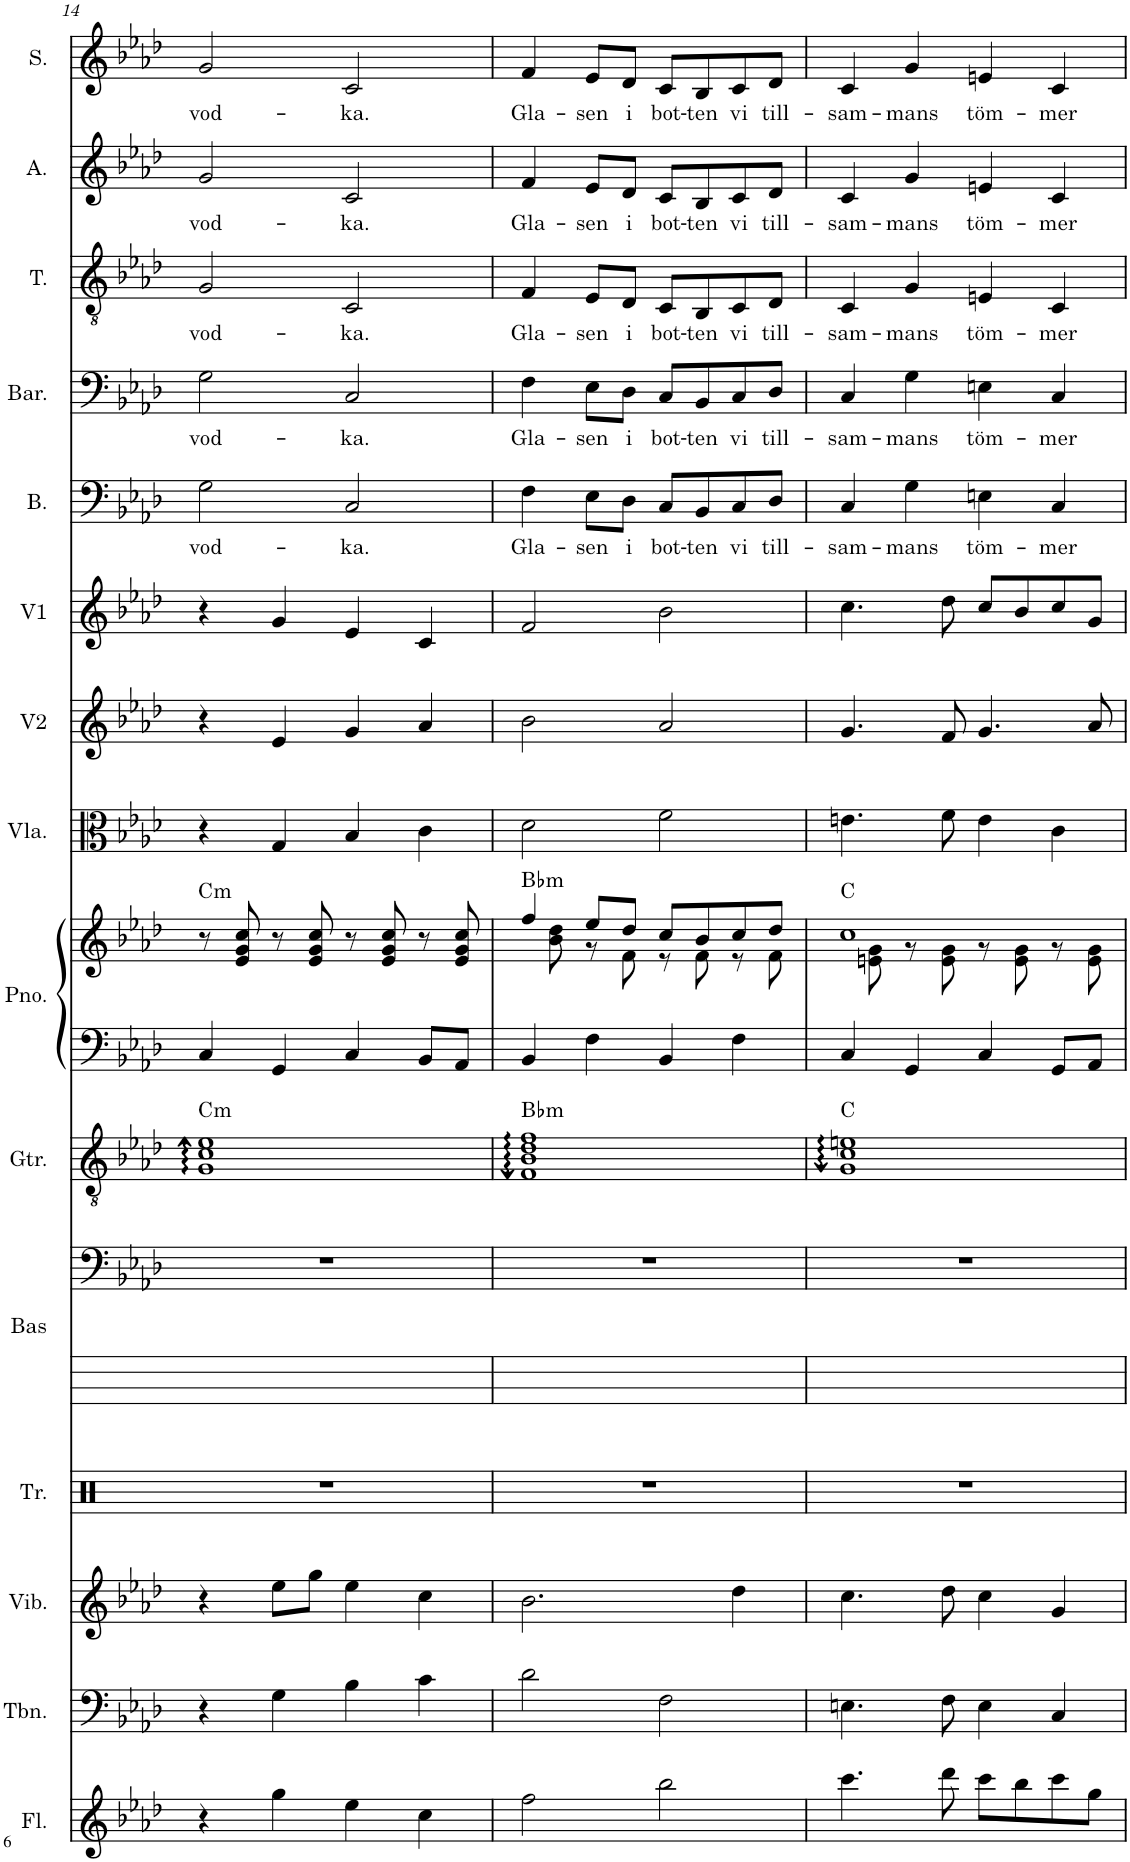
**kern	**kern	**kern	**kern	**kern	**kern	**kern	**kern	**kern	**kern	**kern	**kern	**kern	**text	**kern	**text	**kern	**text	**kern	**text	**kern	**text
*part15	*part14	*part13	*part12	*part11	*part11	*part10	*part9	*part9	*part8	*part7	*part6	*part5	*part5	*part4	*part4	*part3	*part3	*part2	*part2	*part1	*part1
*staff17	*staff16	*staff15	*staff14	*staff13	*staff12	*staff11	*staff10	*staff9	*staff8	*staff7	*staff6	*staff5	*staff5	*staff4	*staff4	*staff3	*staff3	*staff2	*staff2	*staff1	*staff1
*I"Flute	*I"Trombone	*I"Vibraphone	*I"Trummor	*I"Bas	*	*I"Gitarr	*I"Piano	*	*I"Viola	*I"Violin 2	*I"Violin 1	*I"Bass	*	*I"Baritone	*	*I"Tenor	*	*I"Alto	*	*I"Soprano	*
*I'Fl.	*I'Tbn.	*I'Vib.	*I'Tr.	*I'Bas	*	*I'Gtr.	*I'Pno.	*	*I'Vla.	*I'V2	*I'V1	*I'B.	*	*I'Bar.	*	*I'T.	*	*I'A.	*	*I'S.	*
!!LO:PB:g=z
*clefG2	*clefF4	*clefG2	*clefX	*	*clefF4	*clefGv2	*clefF4	*clefG2	*clefC3	*clefG2	*clefG2	*clefF4	*	*clefF4	*	*clefGv2	*	*clefG2	*	*clefG2	*
*	*	*	*	*Trd7c12	*Trd7c12	*	*	*	*	*	*	*	*	*	*	*	*	*	*	*	*
*k[b-e-a-d-]	*k[b-e-a-d-]	*k[b-e-a-d-]	*k[]	*k[b-e-a-d-]	*k[b-e-a-d-]	*k[b-e-a-d-]	*k[b-e-a-d-]	*k[b-e-a-d-]	*k[b-e-a-d-]	*k[b-e-a-d-]	*k[b-e-a-d-]	*k[b-e-a-d-]	*	*k[b-e-a-d-]	*	*k[b-e-a-d-]	*	*k[b-e-a-d-]	*	*k[b-e-a-d-]	*
*M4/4	*M4/4	*M4/4	*M4/4	*M4/4	*M4/4	*M4/4	*M4/4	*M4/4	*M4/4	*M4/4	*M4/4	*M4/4	*	*M4/4	*	*M4/4	*	*M4/4	*	*M4/4	*
=14	=14	=14	=14	=14	=14	=14	=14	=14	=14	=14	=14	=14	=14	=14	=14	=14	=14	=14	=14	=14	=14
!	!	!	!	!	!	!	!	!LO:TX:a:t=Cm	!	!	!	!	!	!	!	!	!	!	!	!	!
!	!	!	!	!	!	!LO:TX:a:t=Cm	!	!	!	!	!	!	!	!	!	!	!	!	!	!	!
!	!	!	!	!	!	!	!	!	!	!	!	!	!LO:LY:b	!	!LO:LY:b	!	!LO:LY:b	!	!LO:LY:b	!	!LO:LY:b
4r	4r	4r	1r	1r	1r	1G 1c 1e-	4C/	8r	4r	4r	4r	2G\	vod-	2G\	vod-	2G/	vod-	2g/	vod-	2g/	vod-
.	.	.	.	.	.	.	.	8e-/ 8g/ 8cc/	.	.	.	.	.	.	.	.	.	.	.	.	.
4gg\	4G\	8ee-\L	.	.	.	.	4GG/	8r	4G/	4e-/	4g/	.	.	.	.	.	.	.	.	.	.
.	.	8gg\J	.	.	.	.	.	8e-/ 8g/ 8cc/	.	.	.	.	.	.	.	.	.	.	.	.	.
!	!	!	!	!	!	!	!	!	!	!	!	!	!LO:LY:b	!	!LO:LY:b	!	!LO:LY:b	!	!LO:LY:b	!	!LO:LY:b
4ee-\	4B-\	4ee-\	.	.	.	.	4C/	8r	4B-/	4g/	4e-/	2C/	-ka.	2C/	-ka.	2C/	-ka.	2c/	-ka.	2c/	-ka.
.	.	.	.	.	.	.	.	8e-/ 8g/ 8cc/	.	.	.	.	.	.	.	.	.	.	.	.	.
4cc\	4c\	4cc\	.	.	.	.	8BB-/L	8r	4c\	4a-/	4c/	.	.	.	.	.	.	.	.	.	.
.	.	.	.	.	.	.	8AA-/J	8e-/ 8g/ 8cc/	.	.	.	.	.	.	.	.	.	.	.	.	.
=15	=15	=15	=15	=15	=15	=15	=15	=15	=15	=15	=15	=15	=15	=15	=15	=15	=15	=15	=15	=15	=15
*	*	*	*	*	*	*	*	*^	*	*	*	*	*	*	*	*	*	*	*	*	*
!	!	!	!	!	!	!	!	!LO:TX:a:t=B♭m	!	!	!	!	!	!	!	!	!	!	!	!	!	!
!	!	!	!	!	!	!LO:TX:a:t=B♭m	!	!	!	!	!	!	!	!	!	!	!	!	!	!	!	!
!	!	!	!	!	!	!	!	!	!	!	!	!	!	!LO:LY:b	!	!LO:LY:b	!	!LO:LY:b	!	!LO:LY:b	!	!LO:LY:b
2ff\	2d-\	2.b-\	1r	1r	1r	1F 1B- 1d- 1f	4BB-/	4ff/	8ryy	2d-\	2b-\	2f/	4F\	Gla-	4F\	Gla-	4F/	Gla-	4f/	Gla-	4f/	Gla-
.	.	.	.	.	.	.	.	.	8b-\ 8dd-\	.	.	.	.	.	.	.	.	.	.	.	.	.
!	!	!	!	!	!	!	!	!	!	!	!	!	!	!LO:LY:b	!	!LO:LY:b	!	!LO:LY:b	!	!LO:LY:b	!	!LO:LY:b
.	.	.	.	.	.	.	4F\	8ee-/L	8r	.	.	.	8E-\L	-sen	8E-\L	-sen	8E-/L	-sen	8e-/L	-sen	8e-/L	-sen
!	!	!	!	!	!	!	!	!	!	!	!	!	!	!LO:LY:b	!	!LO:LY:b	!	!LO:LY:b	!	!LO:LY:b	!	!LO:LY:b
.	.	.	.	.	.	.	.	8dd-/J	8f\	.	.	.	8D-\J	i	8D-\J	i	8D-/J	i	8d-/J	i	8d-/J	i
!	!	!	!	!	!	!	!	!	!	!	!	!	!	!LO:LY:b	!	!LO:LY:b	!	!LO:LY:b	!	!LO:LY:b	!	!LO:LY:b
2bb-\	2F\	.	.	.	.	.	4BB-/	8cc/L	8r	2f\	2a-/	2b-\	8C/L	bot-	8C/L	bot-	8C/L	bot-	8c/L	bot-	8c/L	bot-
!	!	!	!	!	!	!	!	!	!	!	!	!	!	!LO:LY:b	!	!LO:LY:b	!	!LO:LY:b	!	!LO:LY:b	!	!LO:LY:b
.	.	.	.	.	.	.	.	8b-/	8f\	.	.	.	8BB-/	-ten	8BB-/	-ten	8BB-/	-ten	8B-/	-ten	8B-/	-ten
!	!	!	!	!	!	!	!	!	!	!	!	!	!	!LO:LY:b	!	!LO:LY:b	!	!LO:LY:b	!	!LO:LY:b	!	!LO:LY:b
.	.	4dd-\	.	.	.	.	4F\	8cc/	8r	.	.	.	8C/	vi	8C/	vi	8C/	vi	8c/	vi	8c/	vi
!	!	!	!	!	!	!	!	!	!	!	!	!	!	!LO:LY:b	!	!LO:LY:b	!	!LO:LY:b	!	!LO:LY:b	!	!LO:LY:b
.	.	.	.	.	.	.	.	8dd-/J	8f\	.	.	.	8D-/J	till-	8D-/J	till-	8D-/J	till-	8d-/J	till-	8d-/J	till-
=16	=16	=16	=16	=16	=16	=16	=16	=16	=16	=16	=16	=16	=16	=16	=16	=16	=16	=16	=16	=16	=16	=16
!	!	!	!	!	!	!	!	!LO:TX:a:t=C	!	!	!	!	!	!	!	!	!	!	!	!	!	!
!	!	!	!	!	!	!LO:TX:a:t=C	!	!	!	!	!	!	!	!	!	!	!	!	!	!	!	!
!	!	!	!	!	!	!	!	!	!	!	!	!	!	!LO:LY:b	!	!LO:LY:b	!	!LO:LY:b	!	!LO:LY:b	!	!LO:LY:b
4.ccc\	4.En\	4.cc\	1r	1r	1r	1G 1c 1en	4C/	1cc	8ryy	4.en\	4.g/	4.cc\	4C/	-sam-	4C/	-sam-	4C/	-sam-	4c/	-sam-	4c/	-sam-
.	.	.	.	.	.	.	.	.	8en\ 8g\	.	.	.	.	.	.	.	.	.	.	.	.	.
!	!	!	!	!	!	!	!	!	!	!	!	!	!	!LO:LY:b	!	!LO:LY:b	!	!LO:LY:b	!	!LO:LY:b	!	!LO:LY:b
.	.	.	.	.	.	.	4GG/	.	8r	.	.	.	4G\	-mans	4G\	-mans	4G/	-mans	4g/	-mans	4g/	-mans
8ddd-\	8F\	8dd-\	.	.	.	.	.	.	8e\ 8g\	8f\	8f/	8dd-\	.	.	.	.	.	.	.	.	.	.
!	!	!	!	!	!	!	!	!	!	!	!	!	!	!LO:LY:b	!	!LO:LY:b	!	!LO:LY:b	!	!LO:LY:b	!	!LO:LY:b
8ccc\L	4E\	4cc\	.	.	.	.	4C/	.	8r	4e\	4.g/	8cc/L	4En\	töm-	4En\	töm-	4En/	töm-	4en/	töm-	4en/	töm-
8bb-\	.	.	.	.	.	.	.	.	8e\ 8g\	.	.	8b-/	.	.	.	.	.	.	.	.	.	.
!	!	!	!	!	!	!	!	!	!	!	!	!	!	!LO:LY:b	!	!LO:LY:b	!	!LO:LY:b	!	!LO:LY:b	!	!LO:LY:b
8ccc\	4C/	4g/	.	.	.	.	8GG/L	.	8r	4c\	.	8cc/	4C/	-mer	4C/	-mer	4C/	-mer	4c/	-mer	4c/	-mer
8gg\J	.	.	.	.	.	.	8AA-/J	.	8e\ 8g\	.	8a-/	8g/J	.	.	.	.	.	.	.	.	.	.
*	*	*	*	*	*	*	*	*v	*v	*	*	*	*	*	*	*	*	*	*	*	*	*
=	=	=	=	=	=	=	=	=	=	=	=	=	=	=	=	=	=	=	=	=	=
*-	*-	*-	*-	*-	*-	*-	*-	*-	*-	*-	*-	*-	*-	*-	*-	*-	*-	*-	*-	*-	*-
